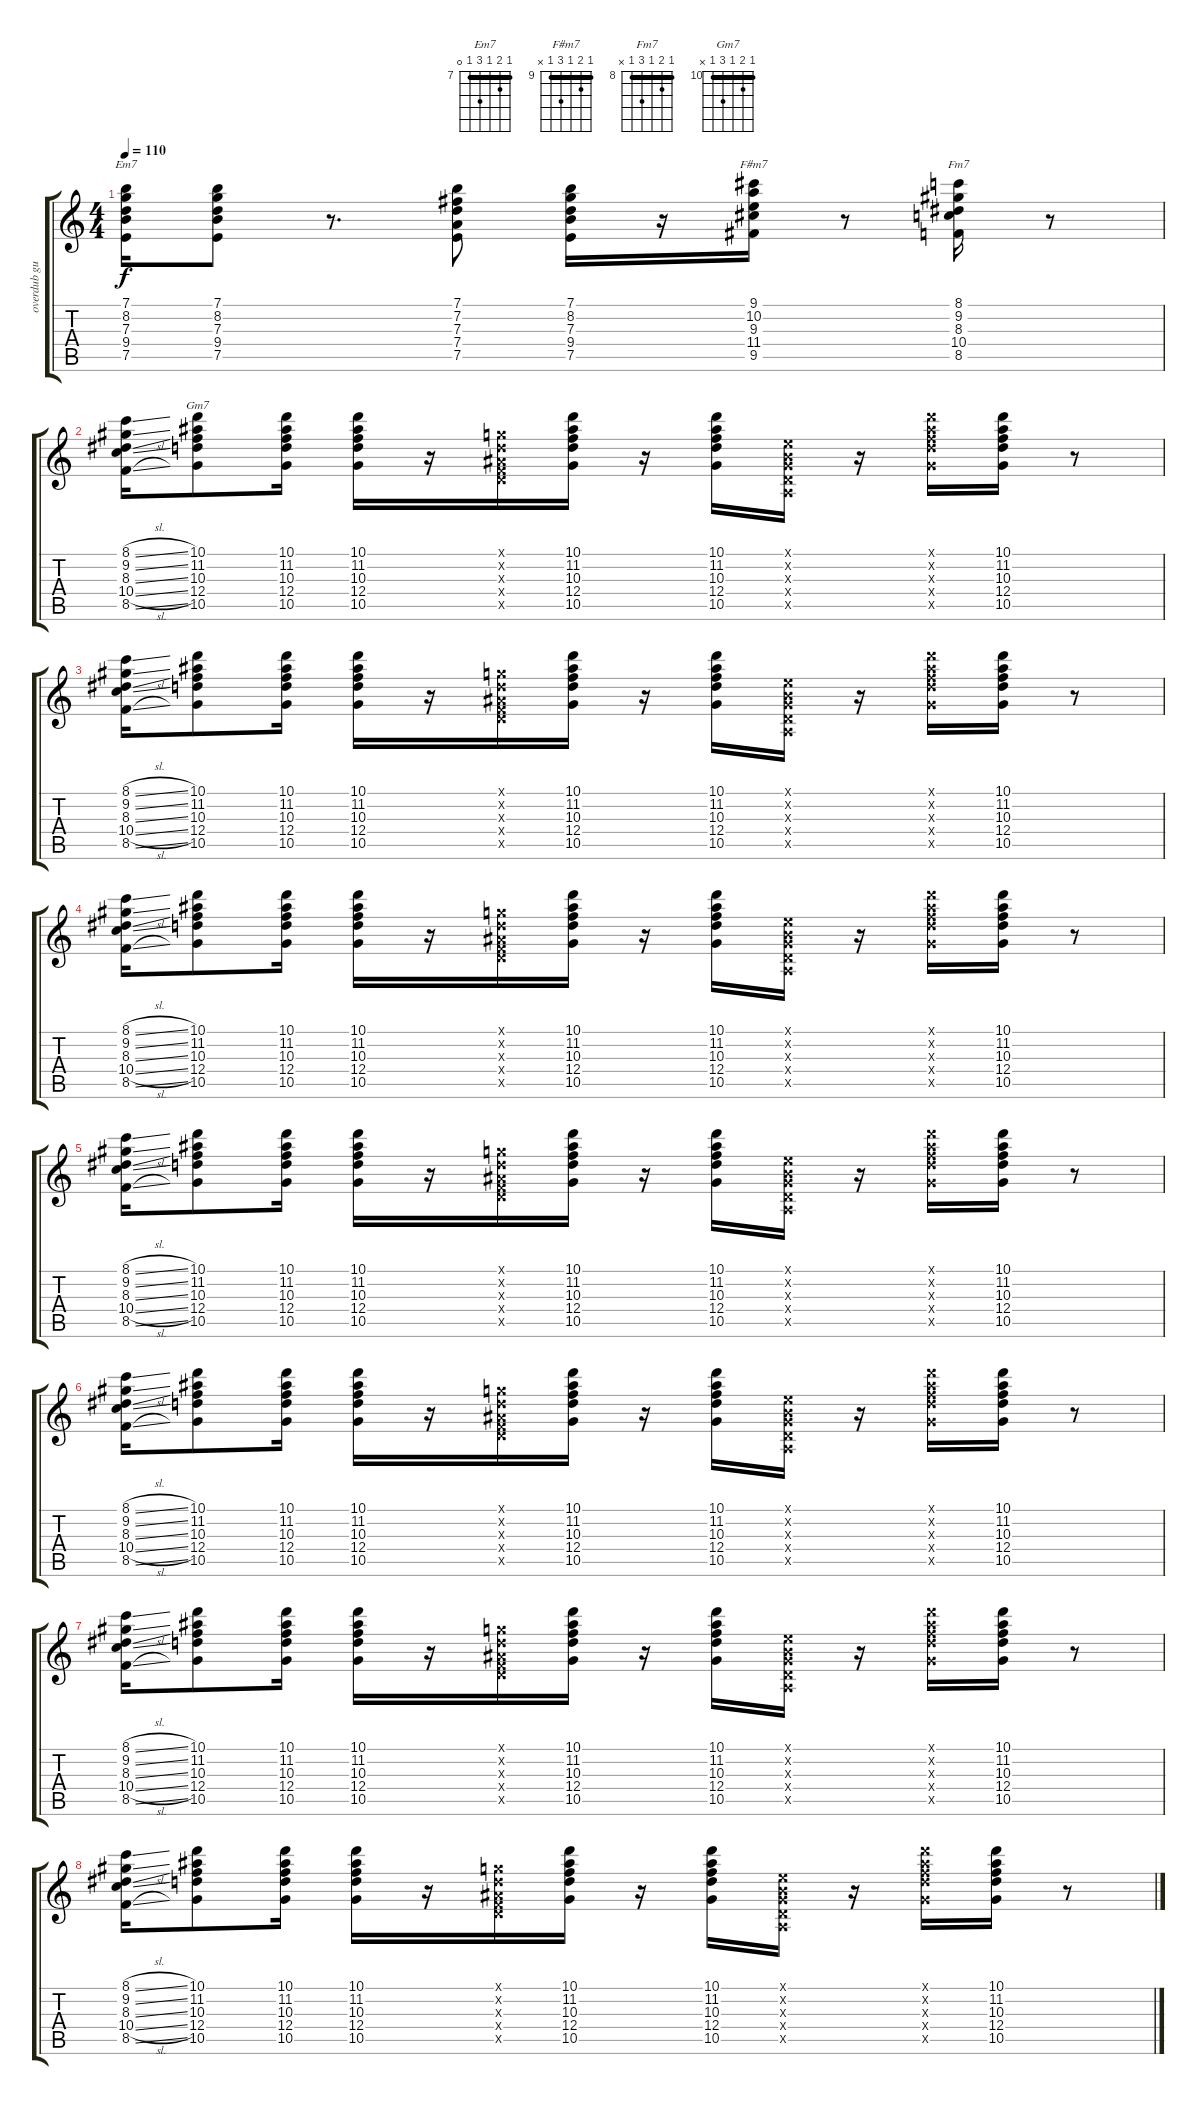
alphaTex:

\track ("overdub guitar II" "overdub gu") {instrument electricguitarjazz}
\staff {score tabs}
\tuning (E4 B3 G3 D3 A2 E2) {hide}
\chord ("Em7" 7 8 7 9 7 0) {firstfret 7 barre 7}
\chord ("F#m7" 9 10 9 11 9 x) {firstfret 9 barre 9}
\chord ("Fm7" 8 9 8 10 8 x) {firstfret 8 barre 8}
\chord ("Gm7" 10 11 10 12 10 x) {firstfret 10 barre 10}
\ts (4 4)
\tempo 110
\clef g2
\ks aminor
(7.1 8.2 7.3 9.4 7.5).16{ch "Em7" dy f} (7.1 8.2 7.3 9.4 7.5).8 r.8{d} (7.1 7.2 7.3 7.4 7.5).8 (7.1 8.2 7.3 9.4 7.5).16 r.16 (9.1 10.2 9.3 11.4 9.5).16{ch "F#m7"} r.8 (8.1 9.2 8.3 10.4 8.5).16{ch "Fm7"} r.8 |
(8.1{sl} 9.2{sl} 8.3{sl} 10.4{sl} 8.5{sl}).16 (10.1 11.2 10.3 12.4 10.5).8{ch "Gm7"} (10.1 11.2 10.3 12.4 10.5).16 (10.1 11.2 10.3 12.4 10.5).16 r.16 (3.1{x} 3.2{x} 3.3{x} 3.4{x} 5.5{x}).16 (10.1 11.2 10.3 12.4 10.5).16 r.16 (10.1 11.2 10.3 12.4 10.5).16 (0.1{x} 0.2{x} 0.3{x} 0.4{x} 0.5{x}).16 r.16 (10.1{x} 11.2{x} 10.3{x} 12.4{x} 10.5{x}).16 (10.1 11.2 10.3 12.4 10.5).16 r.8 |
(8.1{sl} 9.2{sl} 8.3{sl} 10.4{sl} 8.5{sl}).16 (10.1 11.2 10.3 12.4 10.5).8 (10.1 11.2 10.3 12.4 10.5).16 (10.1 11.2 10.3 12.4 10.5).16 r.16 (3.1{x} 3.2{x} 3.3{x} 3.4{x} 5.5{x}).16 (10.1 11.2 10.3 12.4 10.5).16 r.16 (10.1 11.2 10.3 12.4 10.5).16 (0.1{x} 0.2{x} 0.3{x} 0.4{x} 0.5{x}).16 r.16 (10.1{x} 11.2{x} 10.3{x} 12.4{x} 10.5{x}).16 (10.1 11.2 10.3 12.4 10.5).16 r.8 |
(8.1{sl} 9.2{sl} 8.3{sl} 10.4{sl} 8.5{sl}).16 (10.1 11.2 10.3 12.4 10.5).8 (10.1 11.2 10.3 12.4 10.5).16 (10.1 11.2 10.3 12.4 10.5).16 r.16 (3.1{x} 3.2{x} 3.3{x} 3.4{x} 5.5{x}).16 (10.1 11.2 10.3 12.4 10.5).16 r.16 (10.1 11.2 10.3 12.4 10.5).16 (0.1{x} 0.2{x} 0.3{x} 0.4{x} 0.5{x}).16 r.16 (10.1{x} 11.2{x} 10.3{x} 12.4{x} 10.5{x}).16 (10.1 11.2 10.3 12.4 10.5).16 r.8 |
(8.1{sl} 9.2{sl} 8.3{sl} 10.4{sl} 8.5{sl}).16 (10.1 11.2 10.3 12.4 10.5).8 (10.1 11.2 10.3 12.4 10.5).16 (10.1 11.2 10.3 12.4 10.5).16 r.16 (3.1{x} 3.2{x} 3.3{x} 3.4{x} 5.5{x}).16 (10.1 11.2 10.3 12.4 10.5).16 r.16 (10.1 11.2 10.3 12.4 10.5).16 (0.1{x} 0.2{x} 0.3{x} 0.4{x} 0.5{x}).16 r.16 (10.1{x} 11.2{x} 10.3{x} 12.4{x} 10.5{x}).16 (10.1 11.2 10.3 12.4 10.5).16 r.8 |
(8.1{sl} 9.2{sl} 8.3{sl} 10.4{sl} 8.5{sl}).16 (10.1 11.2 10.3 12.4 10.5).8 (10.1 11.2 10.3 12.4 10.5).16 (10.1 11.2 10.3 12.4 10.5).16 r.16 (3.1{x} 3.2{x} 3.3{x} 3.4{x} 5.5{x}).16 (10.1 11.2 10.3 12.4 10.5).16 r.16 (10.1 11.2 10.3 12.4 10.5).16 (0.1{x} 0.2{x} 0.3{x} 0.4{x} 0.5{x}).16 r.16 (10.1{x} 11.2{x} 10.3{x} 12.4{x} 10.5{x}).16 (10.1 11.2 10.3 12.4 10.5).16 r.8 |
(8.1{sl} 9.2{sl} 8.3{sl} 10.4{sl} 8.5{sl}).16 (10.1 11.2 10.3 12.4 10.5).8 (10.1 11.2 10.3 12.4 10.5).16 (10.1 11.2 10.3 12.4 10.5).16 r.16 (3.1{x} 3.2{x} 3.3{x} 3.4{x} 5.5{x}).16 (10.1 11.2 10.3 12.4 10.5).16 r.16 (10.1 11.2 10.3 12.4 10.5).16 (0.1{x} 0.2{x} 0.3{x} 0.4{x} 0.5{x}).16 r.16 (10.1{x} 11.2{x} 10.3{x} 12.4{x} 10.5{x}).16 (10.1 11.2 10.3 12.4 10.5).16 r.8 |
(8.1{sl} 9.2{sl} 8.3{sl} 10.4{sl} 8.5{sl}).16 (10.1 11.2 10.3 12.4 10.5).8 (10.1 11.2 10.3 12.4 10.5).16 (10.1 11.2 10.3 12.4 10.5).16 r.16 (3.1{x} 3.2{x} 3.3{x} 3.4{x} 5.5{x}).16 (10.1 11.2 10.3 12.4 10.5).16 r.16 (10.1 11.2 10.3 12.4 10.5).16 (0.1{x} 0.2{x} 0.3{x} 0.4{x} 0.5{x}).16 r.16 (10.1{x} 11.2{x} 10.3{x} 12.4{x} 10.5{x}).16 (10.1 11.2 10.3 12.4 10.5).16 r.8
